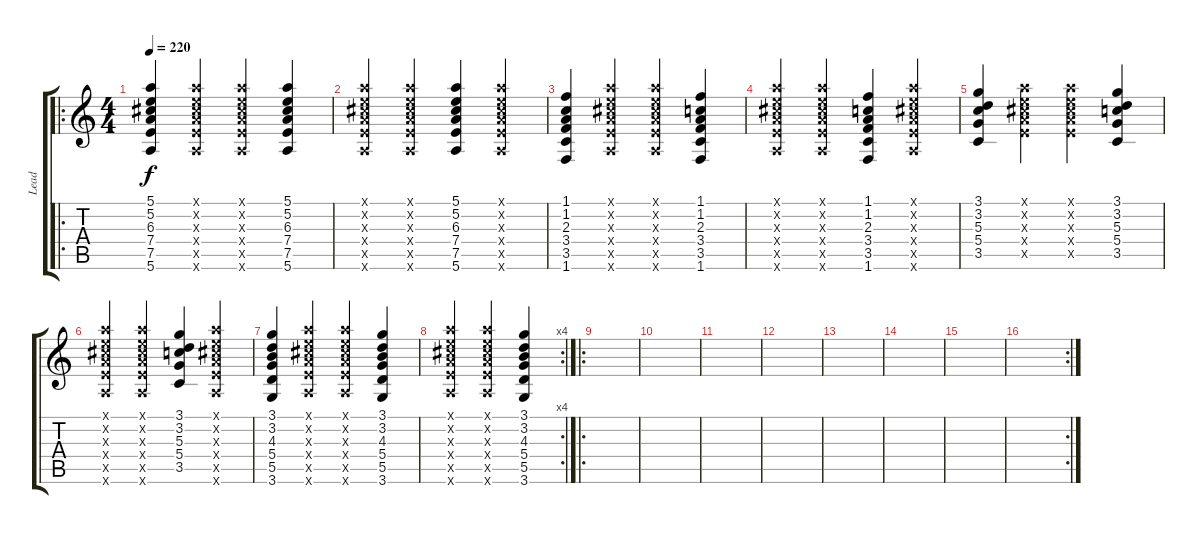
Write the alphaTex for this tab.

\track ("Lead" "Lead") {instrument distortionguitar}
\staff {score tabs}
\tuning (E4 B3 G3 D3 A2 E2) {hide}
\ro
\ts (4 4)
\tempo 220
\clef g2
\ks c
(5.1 5.2 6.3 7.4 7.5 5.6).4{dy f} (5.1{x} 5.2{x} 6.3{x} 7.4{x} 7.5{x} 5.6{x}).4 (5.1{x} 5.2{x} 6.3{x} 7.4{x} 7.5{x} 5.6{x}).4 (5.1 5.2 6.3 7.4 7.5 5.6).4 |
(5.1{x} 5.2{x} 6.3{x} 7.4{x} 7.5{x} 5.6{x}).4 (5.1{x} 5.2{x} 6.3{x} 7.4{x} 7.5{x} 5.6{x}).4 (5.1 5.2 6.3 7.4 7.5 5.6).4 (5.1{x} 5.2{x} 6.3{x} 7.4{x} 7.5{x} 5.6{x}).4 |
(1.1 1.2 2.3 3.4 3.5 1.6).4 (5.1{x} 5.2{x} 6.3{x} 7.4{x} 7.5{x} 5.6{x}).4 (5.1{x} 5.2{x} 6.3{x} 7.4{x} 7.5{x} 5.6{x}).4 (1.1 1.2 2.3 3.4 3.5 1.6).4 |
(5.1{x} 5.2{x} 6.3{x} 7.4{x} 7.5{x} 5.6{x}).4 (5.1{x} 5.2{x} 6.3{x} 7.4{x} 7.5{x} 5.6{x}).4 (1.1 1.2 2.3 3.4 3.5 1.6).4 (5.1{x} 5.2{x} 6.3{x} 7.4{x} 7.5{x} 5.6{x}).4 |
(3.1 3.2 5.3 5.4 3.5).4 (5.1{x} 5.2{x} 6.3{x} 7.4{x} 7.5{x}).4 (5.1{x} 5.2{x} 6.3{x} 7.4{x} 7.5{x}).4 (3.1 3.2 5.3 5.4 3.5).4 |
(5.1{x} 5.2{x} 6.3{x} 7.4{x} 7.5{x} 5.6{x}).4 (5.1{x} 5.2{x} 6.3{x} 7.4{x} 7.5{x} 5.6{x}).4 (3.1 3.2 5.3 5.4 3.5).4 (5.1{x} 5.2{x} 6.3{x} 7.4{x} 7.5{x} 5.6{x}).4 |
(3.1 3.2 4.3 5.4 5.5 3.6).4 (5.1{x} 5.2{x} 6.3{x} 7.4{x} 7.5{x} 5.6{x}).4 (5.1{x} 5.2{x} 6.3{x} 7.4{x} 7.5{x} 5.6{x}).4 (3.1 3.2 4.3 5.4 5.5 3.6).4 |
\rc 4
(5.1{x} 5.2{x} 6.3{x} 7.4{x} 7.5{x} 5.6{x}).4 (5.1{x} 5.2{x} 6.3{x} 7.4{x} 7.5{x} 5.6{x}).4 (3.1 3.2 4.3 5.4 5.5 3.6).4 |
\ro
|
|
|
|
|
|
|
\rc 2
